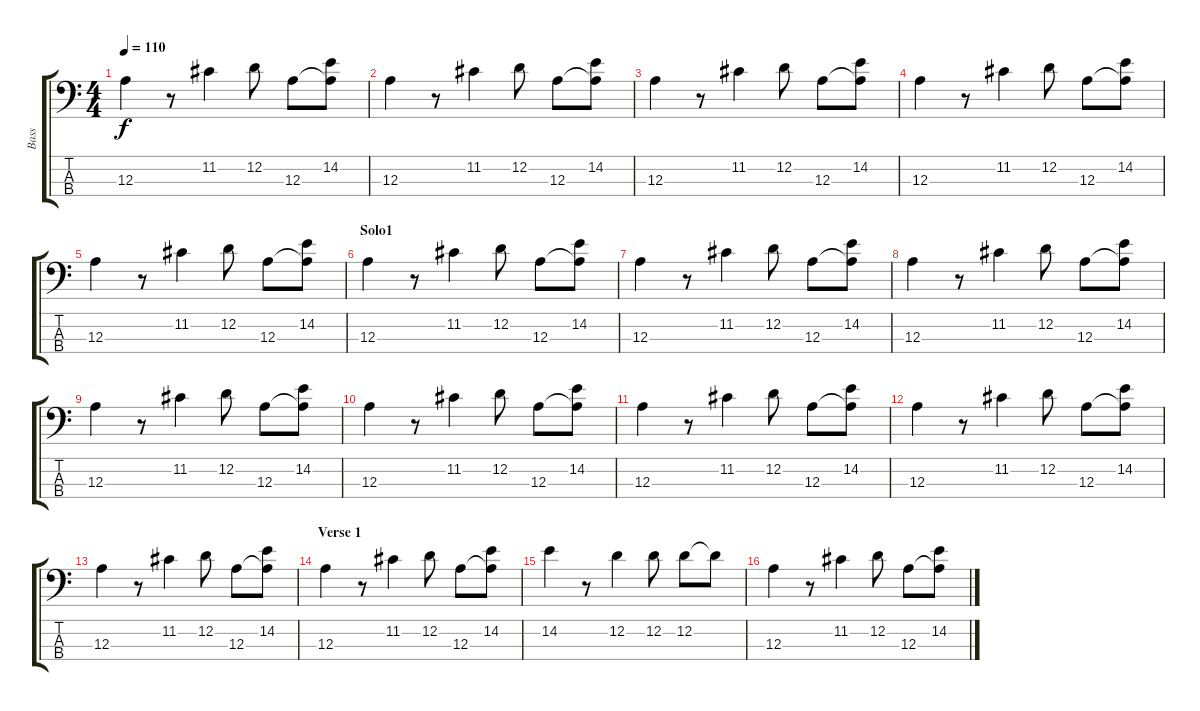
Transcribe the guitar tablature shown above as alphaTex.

\track ("Bass" "Bass") {instrument electricbasspick}
\staff {score tabs}
\tuning (G2 D2 A1 E1) {hide}
\ts (4 4)
\tempo 110
\clef f4
\ks c
12.3.4{dy f} r.8 11.2.4 12.2.8 12.3.8 (14.2 12.3{t}).8 |
12.3.4 r.8 11.2.4 12.2.8 12.3.8 (14.2 12.3{t}).8 |
12.3.4 r.8 11.2.4 12.2.8 12.3.8 (14.2 12.3{t}).8 |
12.3.4 r.8 11.2.4 12.2.8 12.3.8 (14.2 12.3{t}).8 |
12.3.4 r.8 11.2.4 12.2.8 12.3.8 (14.2 12.3{t}).8 |
\section ("" "Solo1")
12.3.4 r.8 11.2.4 12.2.8 12.3.8 (14.2 12.3{t}).8 |
12.3.4 r.8 11.2.4 12.2.8 12.3.8 (14.2 12.3{t}).8 |
12.3.4 r.8 11.2.4 12.2.8 12.3.8 (14.2 12.3{t}).8 |
12.3.4 r.8 11.2.4 12.2.8 12.3.8 (14.2 12.3{t}).8 |
12.3.4 r.8 11.2.4 12.2.8 12.3.8 (14.2 12.3{t}).8 |
12.3.4 r.8 11.2.4 12.2.8 12.3.8 (14.2 12.3{t}).8 |
12.3.4 r.8 11.2.4 12.2.8 12.3.8 (14.2 12.3{t}).8 |
12.3.4 r.8 11.2.4 12.2.8 12.3.8 (14.2 12.3{t}).8 |
\section ("" "Verse 1")
12.3.4 r.8 11.2.4 12.2.8 12.3.8 (14.2 12.3{t}).8 |
14.2.4 r.8 12.2.4 12.2.8 12.2.8 12.2{t}.8 |
12.3.4 r.8 11.2.4 12.2.8 12.3.8 (14.2 12.3{t}).8
